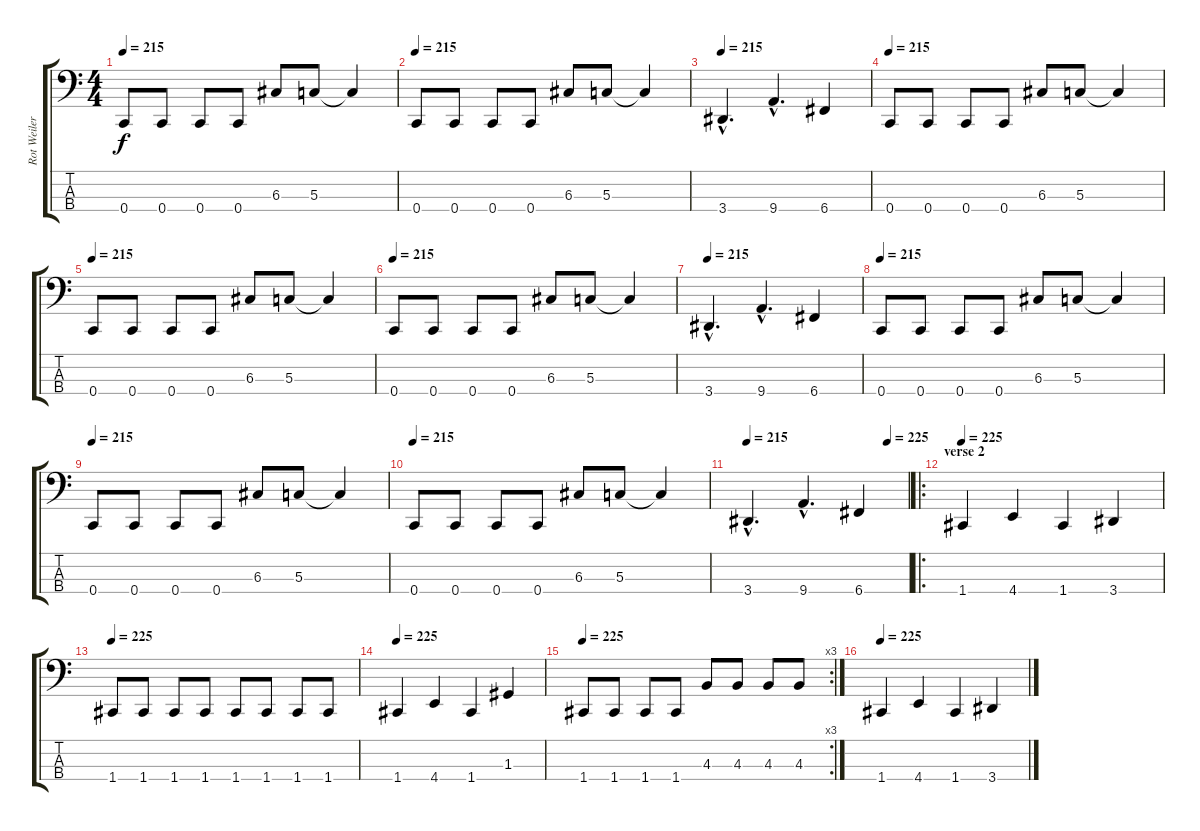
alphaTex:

\track ("Rot Weiler" "Rot Weiler") {instrument electricbasspick}
\staff {score tabs}
\tuning (F2 C2 G1 C1) {hide}
\ts (4 4)
\tempo 215
\clef f4
\ks c
0.4.8{dy f} 0.4.8 0.4.8 0.4.8 6.3.8 5.3.8 5.3{t}.4 |
\tempo 215
0.4.8 0.4.8 0.4.8 0.4.8 6.3.8 5.3.8 5.3{t}.4 |
\tempo 215
3.4{hac}.4{d} 9.4{hac}.4{d} 6.4.4 |
\tempo 215
0.4.8 0.4.8 0.4.8 0.4.8 6.3.8 5.3.8 5.3{t}.4 |
\tempo 215
0.4.8 0.4.8 0.4.8 0.4.8 6.3.8 5.3.8 5.3{t}.4 |
\tempo 215
0.4.8 0.4.8 0.4.8 0.4.8 6.3.8 5.3.8 5.3{t}.4 |
\tempo 215
3.4{hac}.4{d} 9.4{hac}.4{d} 6.4.4 |
\tempo 215
0.4.8 0.4.8 0.4.8 0.4.8 6.3.8 5.3.8 5.3{t}.4 |
\tempo 215
0.4.8 0.4.8 0.4.8 0.4.8 6.3.8 5.3.8 5.3{t}.4 |
\tempo 215
0.4.8 0.4.8 0.4.8 0.4.8 6.3.8 5.3.8 5.3{t}.4 |
\tempo 215
\tempo (225 0.875)
3.4{hac}.4{d} 9.4{hac}.4{d} 6.4.4 |
\ro
\section ("" "verse 2")
\tempo 225
1.4.4 4.4.4 1.4.4 3.4.4 |
\tempo 225
1.4.8 1.4.8 1.4.8 1.4.8 1.4.8 1.4.8 1.4.8 1.4.8 |
\tempo 225
1.4.4 4.4.4 1.4.4 1.3.4 |
\rc 3
\tempo 225
1.4.8 1.4.8 1.4.8 1.4.8 4.3.8 4.3.8 4.3.8 4.3.8 |
\tempo 225
1.4.4 4.4.4 1.4.4 3.4.4
